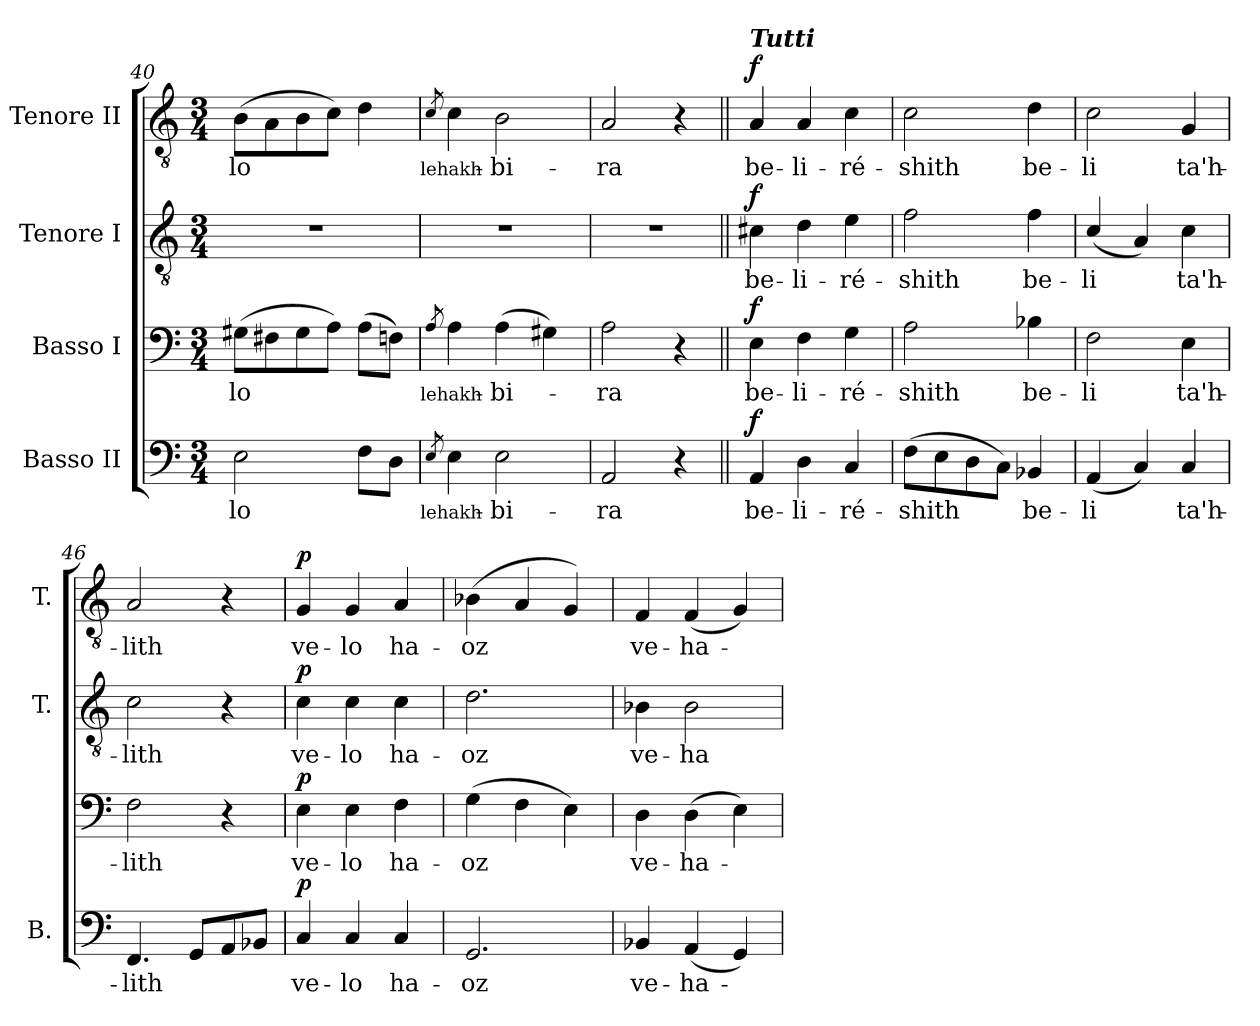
**kern	**text	**dynam	**kern	**text	**dynam	**kern	**text	**dynam	**kern	**text	**dynam
*part4	*part4	*part4	*part3	*part3	*part3	*part2	*part2	*part2	*part1	*part1	*part1
*staff4	*staff4	*staff4	*staff3	*staff3	*staff3	*staff2	*staff2	*staff2	*staff1	*staff1	*staff1
*I"Basso II	*	*	*I"Basso I	*	*	*I"Tenore I	*	*	*I"Tenore II	*	*
*I'B.	*	*	*	*	*	*I'T.	*	*	*I'T.	*	*
*clefF4	*	*	*clefF4	*	*	*clefGv2	*	*	*clefGv2	*	*
*	*	*	*	*	*	*ITrd7c12	*	*	*ITrd7c12	*	*
*k[]	*	*	*k[]	*	*	*k[]	*	*	*k[]	*	*
*C:	*	*	*C:	*	*	*C:	*	*	*C:	*	*
*M3/4	*	*	*M3/4	*	*	*M3/4	*	*	*M3/4	*	*
=40	=40	=40	=40	=40	=40	=40	=40	=40	=40	=40	=40
!	!LO:LY:b:color=#000000	!	!	!	!	!	!	!	!	!	!
!	!	!	!	!LO:LY:b:color=#000000	!	!LO:N:vis=1	!	!	!	!	!
!	!	!	!	!	!	!	!	!	!	!LO:LY:b:color=#000000	!
2Ei\	-lo	.	(8G#Xi\L	-lo	.	2.r	.	.	(8BBi\L	-lo	.
.	.	.	8F#Xi\	.	.	.	.	.	8AAi\	.	.
.	.	.	8G#i\	.	.	.	.	.	8BBi\	.	.
.	.	.	8Ai\J)	.	.	.	.	.	8Ci\J)	.	.
8Fi\L	.	.	(8Ai\L	.	.	.	.	.	4Di\	.	.
8Di\J	.	.	8Fni\J)	.	.	.	.	.	.	.	.
=41	=41	=41	=41	=41	=41	=41	=41	=41	=41	=41	=41
!	!	!	!	!	!	!	!	!	!	!LO:LY:b:color=#000000	!
!	!	!	!	!LO:LY:b:color=#000000	!	!	!	!	!	!	!
!	!LO:LY:b:color=#000000	!	!	!	!	!	!	!	!	!	!
8qEi/	lehakh-	.	8qAi/	lehakh-	.	.	.	.	8qCi/	lehakh-	.
!	!	!	!	!	!	!LO:N:vis=1	!	!	!	!	!
4Ei\	.	.	4Ai\	.	.	2.r	.	.	4Ci\	.	.
!	!LO:LY:b:color=#000000	!	!	!	!	!	!	!	!	!	!
!	!	!	!	!LO:LY:b:color=#000000	!	!	!	!	!	!	!
!	!	!	!	!	!	!	!	!	!	!LO:LY:b:color=#000000	!
2Ei\	-bi-	.	(4Ai\	-bi-	.	.	.	.	2BBi\	-bi-	.
.	.	.	4G#Xi\)	.	.	.	.	.	.	.	.
=42	=42	=42	=42	=42	=42	=42	=42	=42	=42	=42	=42
!	!LO:LY:b:color=#000000	!	!	!	!	!	!	!	!	!	!
!	!	!	!	!LO:LY:b:color=#000000	!	!LO:N:vis=1	!	!	!	!	!
!	!	!	!	!	!	!	!	!	!	!LO:LY:b:color=#000000	!
2AAi/	-ra	.	2Ai\	-ra	.	2.r	.	.	2AAi/	-ra	.
4r	.	.	4r	.	.	.	.	.	4r	.	.
!!LO:PB:g=z
=43||	=43||	=43||	=43||	=43||	=43||	=43||	=43||	=43||	=43||	=43||	=43||
!	!LO:LY:b:color=#000000	!	!	!	!	!	!	!	!	!	!
!	!	!	!	!LO:LY:b:color=#000000	!	!	!	!	!	!	!
!	!	!	!	!	!	!	!LO:LY:b:color=#000000	!	!	!	!
!	!	!	!	!	!	!	!	!	!LO:TX:a:Bi:t=Tutti	!	!
!	!	!	!	!	!	!	!	!	!	!LO:LY:b:color=#000000	!
4AAi/	be-	f	4Ei\	be-	f	4C#Xi\	be-	f	4AAi/	be-	f
!	!LO:LY:b:color=#000000	!	!	!	!	!	!	!	!	!	!
!	!	!	!	!LO:LY:b:color=#000000	!	!	!	!	!	!	!
!	!	!	!	!	!	!	!LO:LY:b:color=#000000	!	!	!	!
!	!	!	!	!	!	!	!	!	!	!LO:LY:b:color=#000000	!
4Di\	-li-	.	4Fi\	-li-	.	4Di\	-li-	.	4AAi/	-li-	.
!	!LO:LY:b:color=#000000	!	!	!	!	!	!	!	!	!	!
!	!	!	!	!LO:LY:b:color=#000000	!	!	!	!	!	!	!
!	!	!	!	!	!	!	!LO:LY:b:color=#000000	!	!	!	!
!	!	!	!	!	!	!	!	!	!	!LO:LY:b:color=#000000	!
4Ci/	-ré-	.	4Gi\	-ré-	.	4Ei\	-ré-	.	4Ci\	-ré-	.
=44	=44	=44	=44	=44	=44	=44	=44	=44	=44	=44	=44
!	!LO:LY:b:color=#000000	!	!	!	!	!	!	!	!	!	!
!	!	!	!	!LO:LY:b:color=#000000	!	!	!	!	!	!	!
!	!	!	!	!	!	!	!LO:LY:b:color=#000000	!	!	!	!
!	!	!	!	!	!	!	!	!	!	!LO:LY:b:color=#000000	!
(8Fi\L	-shith	.	2Ai\	-shith	.	2Fi\	-shith	.	2Ci\	-shith	.
8Ei\	.	.	.	.	.	.	.	.	.	.	.
8Di\	.	.	.	.	.	.	.	.	.	.	.
8Ci\J)	.	.	.	.	.	.	.	.	.	.	.
!	!LO:LY:b:color=#000000	!	!	!	!	!	!	!	!	!	!
!	!	!	!	!LO:LY:b:color=#000000	!	!	!	!	!	!	!
!	!	!	!	!	!	!	!LO:LY:b:color=#000000	!	!	!	!
!	!	!	!	!	!	!	!	!	!	!LO:LY:b:color=#000000	!
4BB-Xi/	be-	.	4B-Xi\	be-	.	4Fi\	be-	.	4Di\	be-	.
=45	=45	=45	=45	=45	=45	=45	=45	=45	=45	=45	=45
!	!LO:LY:b:color=#000000	!	!	!	!	!	!	!	!	!	!
!	!	!	!	!LO:LY:b:color=#000000	!	!	!	!	!	!	!
!	!	!	!	!	!	!	!LO:LY:b:color=#000000	!	!	!	!
!	!	!	!	!	!	!	!	!	!	!LO:LY:b:color=#000000	!
(4AAi/	-li	.	2Fi\	-li	.	(4Ci/	-li	.	2Ci\	-li	.
4Ci/)	.	.	.	.	.	4AAi/)	.	.	.	.	.
!	!LO:LY:b:color=#000000	!	!	!	!	!	!	!	!	!	!
!	!	!	!	!LO:LY:b:color=#000000	!	!	!	!	!	!	!
!	!	!	!	!	!	!	!LO:LY:b:color=#000000	!	!	!	!
!	!	!	!	!	!	!	!	!	!	!LO:LY:b:color=#000000	!
4Ci/	ta'h-	.	4Ei\	ta'h-	.	4Ci\	ta'h-	.	4GGi/	ta'h-	.
=46	=46	=46	=46	=46	=46	=46	=46	=46	=46	=46	=46
!	!LO:LY:b:color=#000000	!	!	!	!	!	!	!	!	!	!
!	!	!	!	!LO:LY:b:color=#000000	!	!	!	!	!	!	!
!	!	!	!	!	!	!	!LO:LY:b:color=#000000	!	!	!	!
!	!	!	!	!	!	!	!	!	!	!LO:LY:b:color=#000000	!
4.FFi/	-lith	.	2Fi\	-lith	.	2Ci\	-lith	.	2AAi/	-lith	.
8GGi/L	.	.	.	.	.	.	.	.	.	.	.
8AAi/	.	.	4r	.	.	4r	.	.	4r	.	.
8BB-Xi/J	.	.	.	.	.	.	.	.	.	.	.
=47	=47	=47	=47	=47	=47	=47	=47	=47	=47	=47	=47
!	!LO:LY:b:color=#000000	!	!	!	!	!	!	!	!	!	!
!	!	!	!	!LO:LY:b:color=#000000	!	!	!	!	!	!	!
!	!	!	!	!	!	!	!LO:LY:b:color=#000000	!	!	!	!
!	!	!	!	!	!	!	!	!	!	!LO:LY:b:color=#000000	!
4Ci/	ve-	p	4Ei\	ve-	p	4Ci\	ve-	p	4GGi/	ve-	p
!	!LO:LY:b:color=#000000	!	!	!	!	!	!	!	!	!	!
!	!	!	!	!LO:LY:b:color=#000000	!	!	!	!	!	!	!
!	!	!	!	!	!	!	!LO:LY:b:color=#000000	!	!	!	!
!	!	!	!	!	!	!	!	!	!	!LO:LY:b:color=#000000	!
4Ci/	-lo	.	4Ei\	-lo	.	4Ci\	-lo	.	4GGi/	-lo	.
!	!LO:LY:b:color=#000000	!	!	!	!	!	!	!	!	!	!
!	!	!	!	!LO:LY:b:color=#000000	!	!	!	!	!	!	!
!	!	!	!	!	!	!	!LO:LY:b:color=#000000	!	!	!	!
!	!	!	!	!	!	!	!	!	!	!LO:LY:b:color=#000000	!
4Ci/	ha-	.	4Fi\	ha-	.	4Ci\	ha-	.	4AAi/	ha-	.
=48	=48	=48	=48	=48	=48	=48	=48	=48	=48	=48	=48
!	!LO:LY:b:color=#000000	!	!	!	!	!	!	!	!	!	!
!	!	!	!	!LO:LY:b:color=#000000	!	!	!	!	!	!	!
!	!	!	!	!	!	!	!LO:LY:b:color=#000000	!	!	!	!
!	!	!	!	!	!	!	!	!	!	!LO:LY:b:color=#000000	!
2.GGi/	-oz	.	(4Gi\	-oz	.	2.Di\	-oz	.	(4BB-Xi\	-oz	.
.	.	.	4Fi\	.	.	.	.	.	4AAi/	.	.
.	.	.	4Ei\)	.	.	.	.	.	4GGi/)	.	.
=49	=49	=49	=49	=49	=49	=49	=49	=49	=49	=49	=49
!	!LO:LY:b:color=#000000	!	!	!	!	!	!	!	!	!	!
!	!	!	!	!LO:LY:b:color=#000000	!	!	!	!	!	!	!
!	!	!	!	!	!	!	!LO:LY:b:color=#000000	!	!	!	!
!	!	!	!	!	!	!	!	!	!	!LO:LY:b:color=#000000	!
4BB-Xi/	ve-	.	4Di\	ve-	.	4BB-Xi\	ve-	.	4FFi/	ve-	.
!	!LO:LY:b:color=#000000	!	!	!	!	!	!	!	!	!	!
!	!	!	!	!LO:LY:b:color=#000000	!	!	!	!	!	!	!
!	!	!	!	!	!	!	!LO:LY:b:color=#000000	!	!	!	!
!	!	!	!	!	!	!	!	!	!	!LO:LY:b:color=#000000	!
(4AAi/	-ha-	.	(4Di\	-ha-	.	2BB-i\	-ha-	.	(4FFi/	-ha-	.
4GGi/)	.	.	4Ei\)	.	.	.	.	.	4GGi/)	.	.
=	=	=	=	=	=	=	=	=	=	=	=
*-	*-	*-	*-	*-	*-	*-	*-	*-	*-	*-	*-
